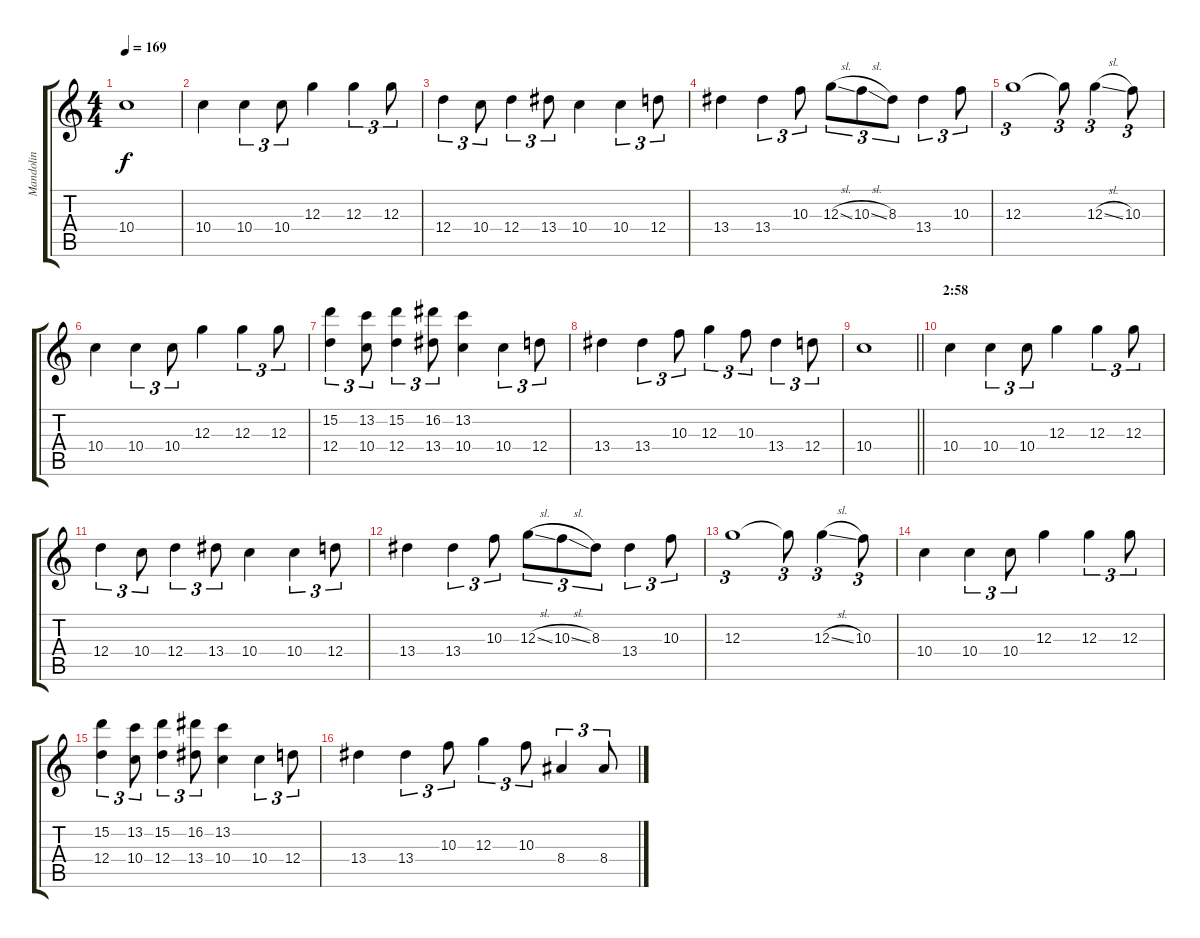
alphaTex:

\track ("Mandolin" "Mandolin") {instrument banjo}
\staff {score tabs}
\tuning (E4 B3 G3 D3 A2 E2) {hide}
\displaytranspose 12
\ts (4 4)
\tempo 169
\clef g2
\ks c
10.4.1{dy f} |
10.4.4 10.4.4{tu (3 2)} 10.4.8{tu (3 2)} 12.3.4 12.3.4{tu (3 2)} 12.3.8{tu (3 2)} |
12.4.4{tu (3 2)} 10.4.8{tu (3 2)} 12.4.4{tu (3 2)} 13.4.8{tu (3 2)} 10.4.4 10.4.4{tu (3 2)} 12.4.8{tu (3 2)} |
13.4.4 13.4.4{tu (3 2)} 10.3.8{tu (3 2)} 12.3{sl}.8{tu (3 2)} 10.3{sl}.8{tu (3 2)} 8.3.8{tu (3 2)} 13.4.4{tu (3 2)} 10.3.8{tu (3 2)} |
12.3.1{tu (3 2)} 12.3{t}.8{tu (3 2)} 12.3{sl}.4{tu (3 2)} 10.3.8{tu (3 2)} |
10.4.4 10.4.4{tu (3 2)} 10.4.8{tu (3 2)} 12.3.4 12.3.4{tu (3 2)} 12.3.8{tu (3 2)} |
(15.2 12.4).4{tu (3 2)} (13.2 10.4).8{tu (3 2)} (15.2 12.4).4{tu (3 2)} (16.2 13.4).8{tu (3 2)} (13.2 10.4).4 10.4.4{tu (3 2)} 12.4.8{tu (3 2)} |
13.4.4 13.4.4{tu (3 2)} 10.3.8{tu (3 2)} 12.3.4{tu (3 2)} 10.3.8{tu (3 2)} 13.4.4{tu (3 2)} 12.4.8{tu (3 2)} |
\barLineRight lightlight
10.4.1 |
\section ("" "2:58")
10.4.4 10.4.4{tu (3 2)} 10.4.8{tu (3 2)} 12.3.4 12.3.4{tu (3 2)} 12.3.8{tu (3 2)} |
12.4.4{tu (3 2)} 10.4.8{tu (3 2)} 12.4.4{tu (3 2)} 13.4.8{tu (3 2)} 10.4.4 10.4.4{tu (3 2)} 12.4.8{tu (3 2)} |
13.4.4 13.4.4{tu (3 2)} 10.3.8{tu (3 2)} 12.3{sl}.8{tu (3 2)} 10.3{sl}.8{tu (3 2)} 8.3.8{tu (3 2)} 13.4.4{tu (3 2)} 10.3.8{tu (3 2)} |
12.3.1{tu (3 2)} 12.3{t}.8{tu (3 2)} 12.3{sl}.4{tu (3 2)} 10.3.8{tu (3 2)} |
10.4.4 10.4.4{tu (3 2)} 10.4.8{tu (3 2)} 12.3.4 12.3.4{tu (3 2)} 12.3.8{tu (3 2)} |
(15.2 12.4).4{tu (3 2)} (13.2 10.4).8{tu (3 2)} (15.2 12.4).4{tu (3 2)} (16.2 13.4).8{tu (3 2)} (13.2 10.4).4 10.4.4{tu (3 2)} 12.4.8{tu (3 2)} |
13.4.4 13.4.4{tu (3 2)} 10.3.8{tu (3 2)} 12.3.4{tu (3 2)} 10.3.8{tu (3 2)} 8.4.4{tu (3 2)} 8.4.8{tu (3 2)}
